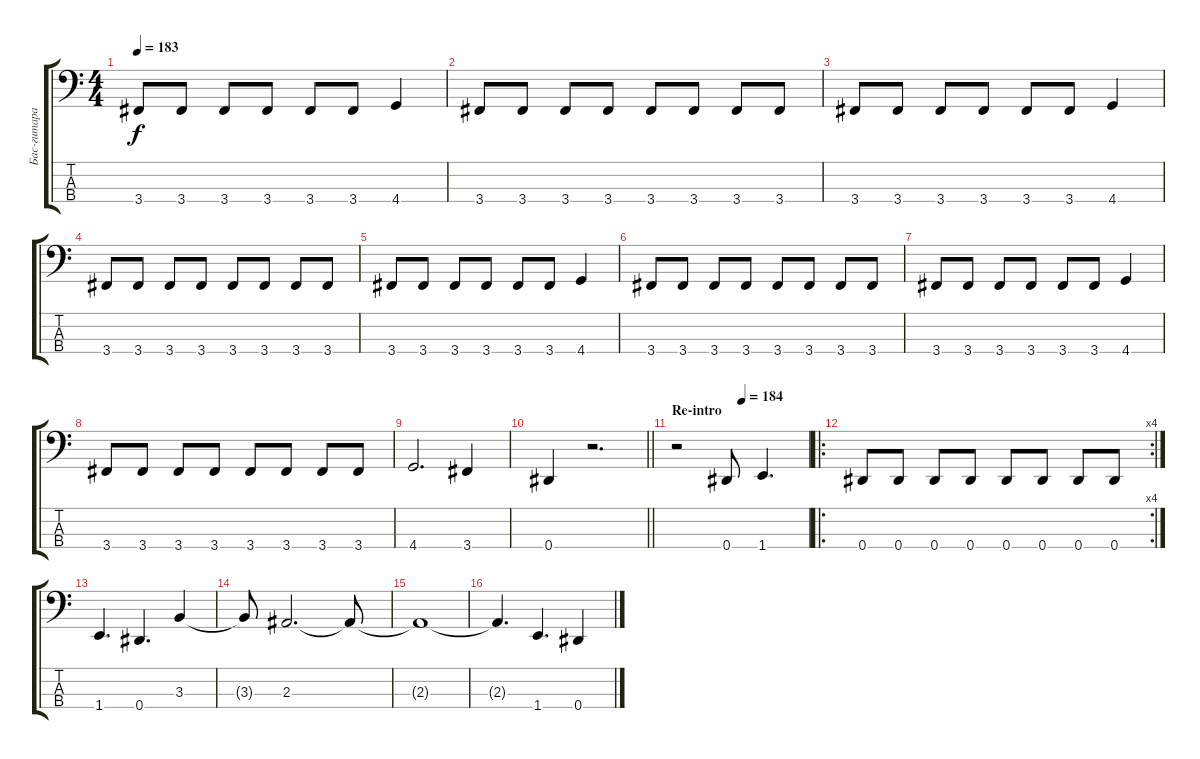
\track ("Бас-гитара Araya" "Бас-гитара") {instrument electricbasspick}
\staff {score tabs}
\tuning (Gb2 Db2 Ab1 Eb1) {hide}
\ts (4 4)
\tempo 183
\clef f4
\ks c
3.4.8{dy f} 3.4.8 3.4.8 3.4.8 3.4.8 3.4.8 4.4.4 |
3.4.8 3.4.8 3.4.8 3.4.8 3.4.8 3.4.8 3.4.8 3.4.8 |
3.4.8 3.4.8 3.4.8 3.4.8 3.4.8 3.4.8 4.4.4 |
3.4.8 3.4.8 3.4.8 3.4.8 3.4.8 3.4.8 3.4.8 3.4.8 |
3.4.8 3.4.8 3.4.8 3.4.8 3.4.8 3.4.8 4.4.4 |
3.4.8 3.4.8 3.4.8 3.4.8 3.4.8 3.4.8 3.4.8 3.4.8 |
3.4.8 3.4.8 3.4.8 3.4.8 3.4.8 3.4.8 4.4.4 |
3.4.8 3.4.8 3.4.8 3.4.8 3.4.8 3.4.8 3.4.8 3.4.8 |
4.4.2{d} 3.4.4 |
\barLineRight lightlight
0.4.4 r.2{d} |
\section ("" "Re-intro")
\tempo (184 0.5)
r.2 0.4.8 1.4.4{d} |
\ro
\rc 4
0.4.8 0.4.8 0.4.8 0.4.8 0.4.8 0.4.8 0.4.8 0.4.8 |
1.4.4{d} 0.4.4{d} 3.3.4 |
3.3{t}.8 2.3.2{d} 2.3{t}.8 |
2.3{t}.1 |
2.3{t}.4{d} 1.4.4{d} 0.4.4
